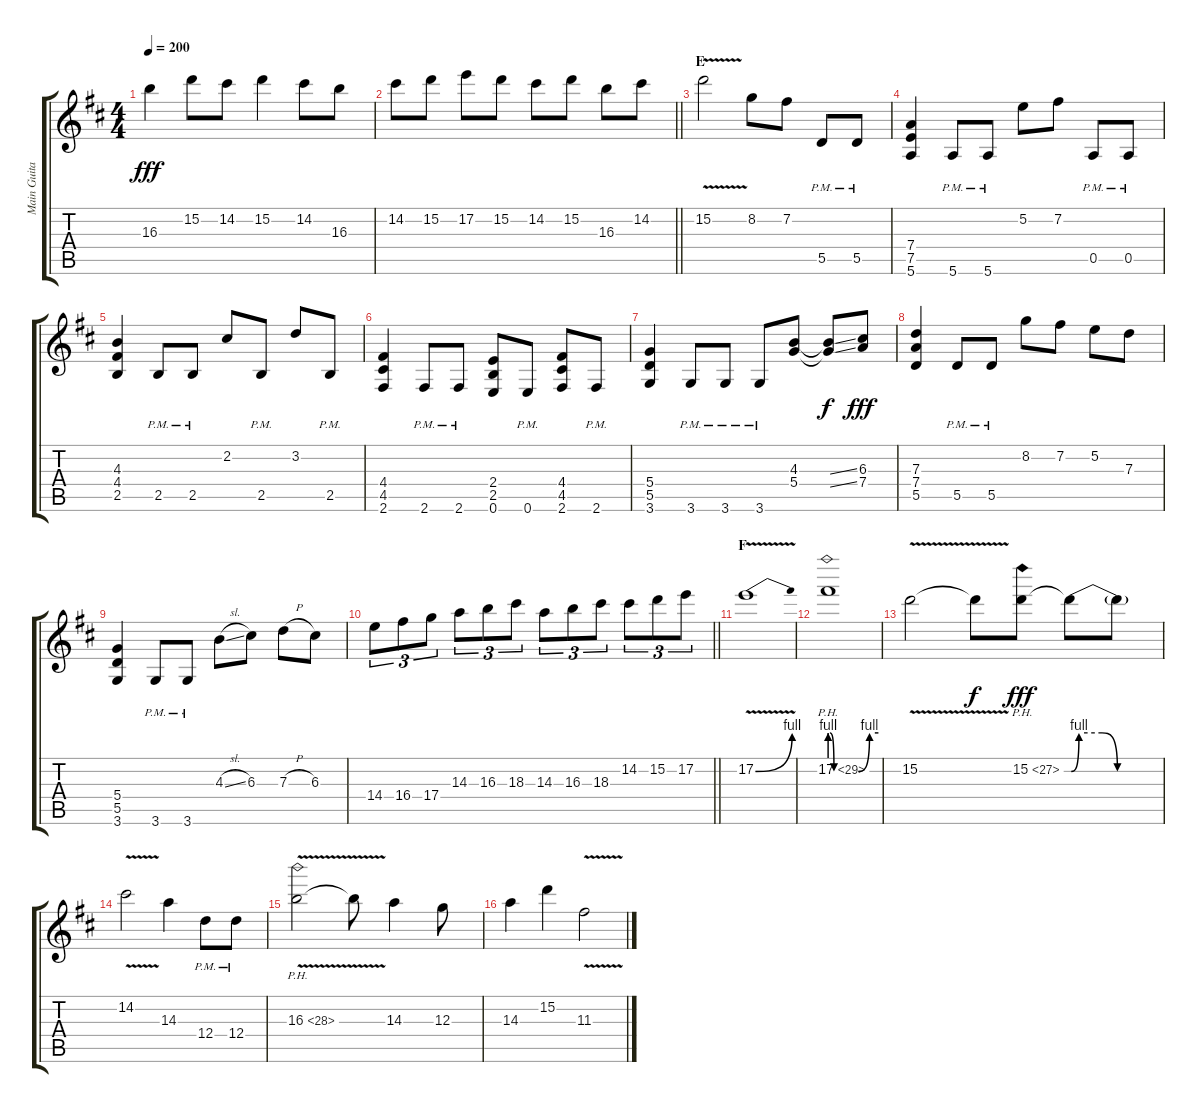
\track ("Main Guitar" "Main Guita") {instrument distortionguitar}
\staff {score tabs}
\tuning (E4 B3 G3 D3 A2 E2) {hide}
\ts (4 4)
\tempo 200
\clef g2
\ks d
16.3.4{dy fff} 15.2.8 14.2.8 15.2.4 14.2.8 16.3.8 |
\barLineRight lightlight
14.2.8 15.2.8 17.2.8 15.2.8 14.2.8 15.2.8 16.3.8 14.2.8 |
\section ("" "E")
15.2{v}.2 8.2.8 7.2.8 5.5{pm}.8 5.5{pm}.8 |
(7.4 7.5 5.6).4 5.6{pm}.8 5.6{pm}.8 5.2.8 7.2.8 0.5{pm}.8 0.5{pm}.8 |
(4.3 4.4 2.5).4 2.5{pm}.8 2.5{pm}.8 2.2.8 2.5{pm}.8 3.2.8 2.5{pm}.8 |
(4.4 4.5 2.6).4 2.6{pm}.8 2.6{pm}.8 (2.4 2.5 0.6).8 0.6{pm}.8 (4.4 4.5 2.6).8 2.6{pm}.8 |
(5.4 5.5 3.6).4 3.6{pm}.8 3.6{pm}.8 3.6{pm}.8 (4.3 5.4).8 (4.3{ss t} 5.4{ss t}).8{dy f} (6.3 7.4).8{dy fff} |
(7.3 7.4 5.5).4 5.5{pm}.8 5.5{pm}.8 8.2.8 7.2.8 5.2.8 7.3.8 |
(5.4 5.5 3.6).4 3.6{pm}.8 3.6{pm}.8 4.3{sl}.8 6.3.8 7.3{h}.8 6.3.8 |
\barLineRight lightlight
14.4.8{tu (3 2)} 16.4.8{tu (3 2)} 17.4.8{tu (3 2)} 14.3.8{tu (3 2)} 16.3.8{tu (3 2)} 18.3.8{tu (3 2)} 14.3.8{tu (3 2)} 16.3.8{tu (3 2)} 18.3.8{tu (3 2)} 14.2.8{tu (3 2)} 15.2.8{tu (3 2)} 17.2.8{tu (3 2)} |
\section ("" "F")
17.2{be (bend 0 0 60 4) v}.1 |
17.2{be (custom 0 4 5 0 35 0 49 4 60 4) ph 12}.1 |
15.2{v}.2 15.2{t}.8{dy f} 15.2{ph 12}.8{dy fff} 15.2{be (custom 0 0 5 4 20 4 30 0 60 0) t}.8 15.2{t}.8 |
14.2{v}.2 14.3.4 12.4{pm}.8 12.4{pm}.8 |
16.3{ph 12 v}.2 16.3{t}.8 14.3.4 12.3.8 |
14.3.4 15.2.4 11.3{v}.2
